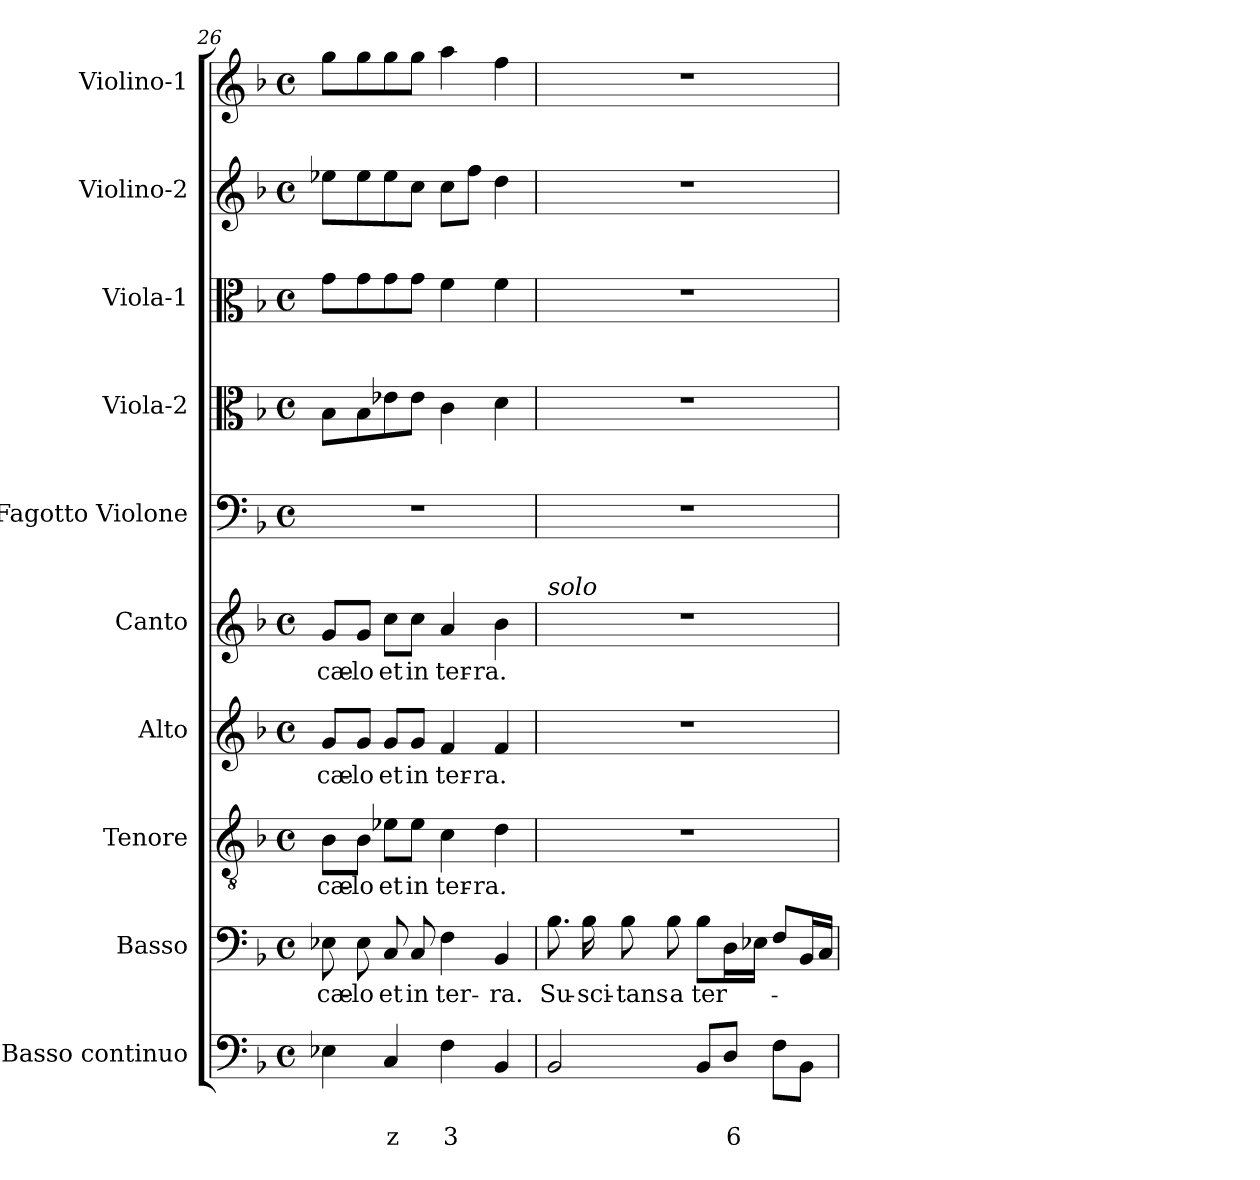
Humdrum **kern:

**kern	**text	**text	**kern	**text	**kern	**text	**kern	**text	**kern	**text	**kern	**kern	**kern	**kern	**kern
*part10	*part10	*part10	*part9	*part9	*part8	*part8	*part7	*part7	*part6	*part6	*part5	*part4	*part3	*part2	*part1
*staff10	*staff10	*staff10	*staff9	*staff9	*staff8	*staff8	*staff7	*staff7	*staff6	*staff6	*staff5	*staff4	*staff3	*staff2	*staff1
*I"Basso continuo	*	*	*I"Basso	*	*I"Tenore	*	*I"Alto	*	*I"Canto	*	*I"Fagotto Violone	*I"Viola-2	*I"Viola-1	*I"Violino-2	*I"Violino-1
*I'BC	*	*	*I'B	*	*I'T	*	*I'A	*	*I'C	*	*I'Fg	*I'Va2	*I'Va1	*I'Vi2	*I'Vi1
*clefF4	*	*	*clefF4	*	*clefGv2	*	*clefG2	*	*clefG2	*	*clefF4	*clefC3	*clefC3	*clefG2	*clefG2
*k[b-]	*	*	*k[b-]	*	*k[b-]	*	*k[b-]	*	*k[b-]	*	*k[b-]	*k[b-]	*k[b-]	*k[b-]	*k[b-]
*F:	*	*	*F:	*	*F:	*	*F:	*	*F:	*	*F:	*F:	*F:	*F:	*F:
*M4/4	*	*	*M4/4	*	*M4/4	*	*M4/4	*	*M4/4	*	*M4/4	*M4/4	*M4/4	*M4/4	*M4/4
*met(c)	*	*	*met(c)	*	*met(c)	*	*met(c)	*	*met(c)	*	*met(c)	*met(c)	*met(c)	*met(c)	*met(c)
=26	=26	=26	=26	=26	=26	=26	=26	=26	=26	=26	=26	=26	=26	=26	=26
!	!	!	!	!LO:LY:b	!	!	!	!	!	!	!	!	!	!	!
!	!	!	!	!	!	!LO:LY:b	!	!	!	!	!	!	!	!	!
!	!	!	!	!	!	!	!	!LO:LY:b	!	!	!	!	!	!	!
!	!	!	!	!	!	!	!	!	!	!LO:LY:b	!	!	!	!	!
4E-X\	.	.	8E-X\	cæ-	8B-\L	cæ-	8g/L	cæ-	8g/L	cæ-	1r	8B-\L	8g\L	8ee-X\L	8gg\L
!	!	!	!	!LO:LY:b	!	!	!	!	!	!	!	!	!	!	!
!	!	!	!	!	!	!LO:LY:b	!	!	!	!	!	!	!	!	!
!	!	!	!	!	!	!	!	!LO:LY:b	!	!	!	!	!	!	!
!	!	!	!	!	!	!	!	!	!	!LO:LY:b	!	!	!	!	!
.	.	.	8E-\	-lo	8B-\J	-lo	8g/J	-lo	8g/J	-lo	.	8B-\	8g\	8ee-\	8gg\
!	!	!LO:LY:b	!	!	!	!	!	!	!	!	!	!	!	!	!
!	!	!	!	!LO:LY:b	!	!	!	!	!	!	!	!	!	!	!
!	!	!	!	!	!	!LO:LY:b	!	!	!	!	!	!	!	!	!
!	!	!	!	!	!	!	!	!LO:LY:b	!	!	!	!	!	!	!
!	!	!	!	!	!	!	!	!	!	!LO:LY:b	!	!	!	!	!
4C/	.	z	8C/	et	8e-X\L	et	8g/L	et	8cc\L	et	.	8e-X\	8g\	8ee-\	8gg\
!	!	!	!	!LO:LY:b	!	!	!	!	!	!	!	!	!	!	!
!	!	!	!	!	!	!LO:LY:b	!	!	!	!	!	!	!	!	!
!	!	!	!	!	!	!	!	!LO:LY:b	!	!	!	!	!	!	!
!	!	!	!	!	!	!	!	!	!	!LO:LY:b	!	!	!	!	!
.	.	.	8C/	in	8e-\J	in	8g/J	in	8cc\J	in	.	8e-\J	8g\J	8cc\J	8gg\J
!	!	!LO:LY:b	!	!	!	!	!	!	!	!	!	!	!	!	!
!	!	!	!	!LO:LY:b	!	!	!	!	!	!	!	!	!	!	!
!	!	!	!	!	!	!LO:LY:b	!	!	!	!	!	!	!	!	!
!	!	!	!	!	!	!	!	!LO:LY:b	!	!	!	!	!	!	!
!	!	!	!	!	!	!	!	!	!	!LO:LY:b	!	!	!	!	!
4F\	.	3	4F\	ter-	4c\	ter-	4f/	ter-	4a/	ter-	.	4c\	4f\	8cc\L	4aa\
.	.	.	.	.	.	.	.	.	.	.	.	.	.	8ff\J	.
!	!	!	!	!LO:LY:b	!	!	!	!	!	!	!	!	!	!	!
!	!	!	!	!	!	!LO:LY:b	!	!	!	!	!	!	!	!	!
!	!	!	!	!	!	!	!	!LO:LY:b	!	!	!	!	!	!	!
!	!	!	!	!	!	!	!	!	!	!LO:LY:b	!	!	!	!	!
4BB-/	.	.	4BB-/	-ra.	4d\	-ra.	4f/	-ra.	4b-\	-ra.	.	4d\	4f\	4dd\	4ff\
=27	=27	=27	=27	=27	=27	=27	=27	=27	=27	=27	=27	=27	=27	=27	=27
!	!	!	!	!	!	!	!	!	!LO:TX:a:i:t=solo	!	!	!	!	!	!
!	!	!	!	!LO:LY:b	!	!	!	!	!	!	!	!	!	!	!
2BB-/	.	.	8.B-\	Su-	1r	.	1r	.	1r	.	1r	1r	1r	1r	1r
!	!	!	!	!LO:LY:b	!	!	!	!	!	!	!	!	!	!	!
.	.	.	16B-\	-sci-	.	.	.	.	.	.	.	.	.	.	.
!	!	!	!	!LO:LY:b	!	!	!	!	!	!	!	!	!	!	!
.	.	.	8B-\	-tans	.	.	.	.	.	.	.	.	.	.	.
!	!	!	!	!LO:LY:b	!	!	!	!	!	!	!	!	!	!	!
.	.	.	8B-\	a	.	.	.	.	.	.	.	.	.	.	.
!	!	!	!	!LO:LY:b	!	!	!	!	!	!	!	!	!	!	!
8BB-/L	.	.	8B-\L	ter-	.	.	.	.	.	.	.	.	.	.	.
!	!	!LO:LY:b	!	!	!	!	!	!	!	!	!	!	!	!	!
8D/J	.	6	16D\L	.	.	.	.	.	.	.	.	.	.	.	.
.	.	.	16E-X\JJ	.	.	.	.	.	.	.	.	.	.	.	.
8F\L	.	.	8F/L	.	.	.	.	.	.	.	.	.	.	.	.
8BB-\J	.	.	16BB-/L	.	.	.	.	.	.	.	.	.	.	.	.
.	.	.	16C/JJ	.	.	.	.	.	.	.	.	.	.	.	.
=	=	=	=	=	=	=	=	=	=	=	=	=	=	=	=
*-	*-	*-	*-	*-	*-	*-	*-	*-	*-	*-	*-	*-	*-	*-	*-
